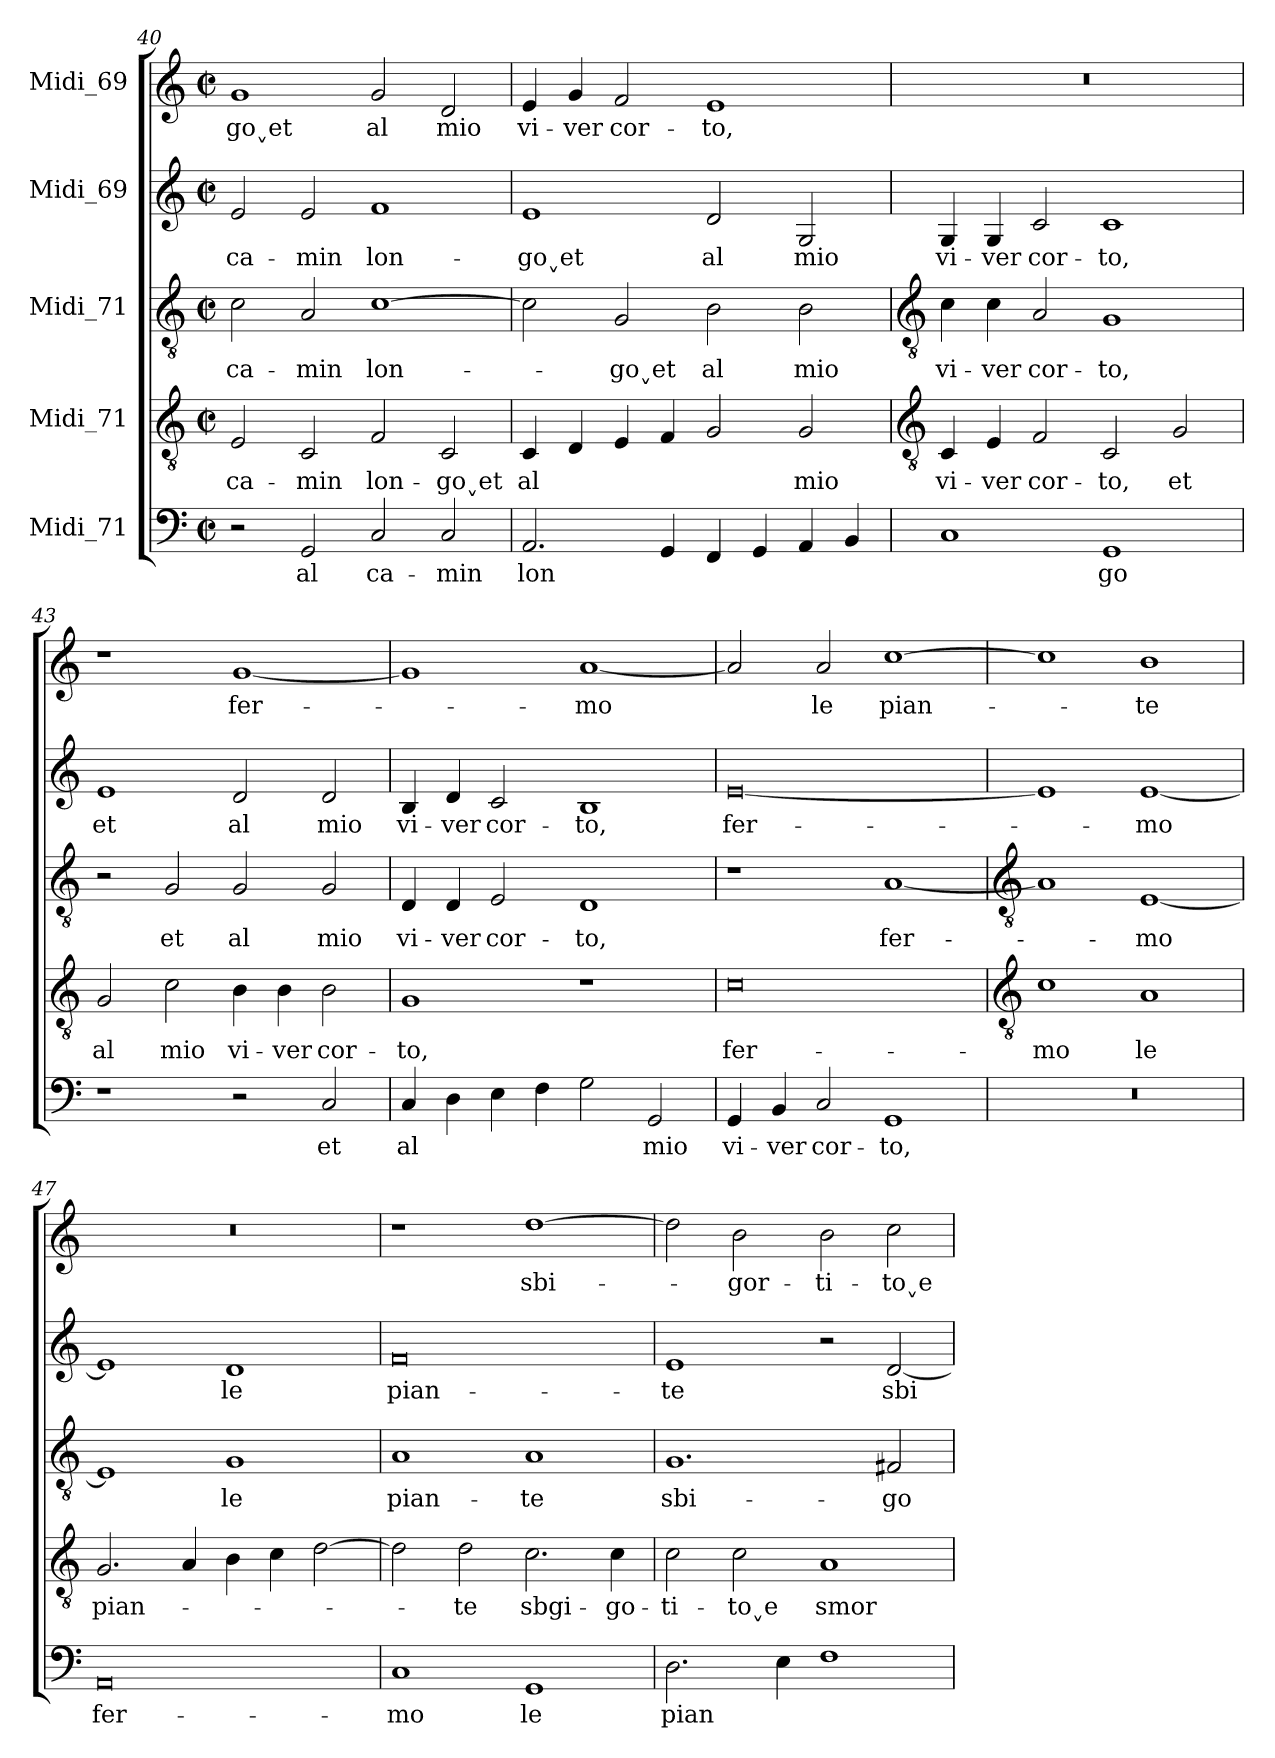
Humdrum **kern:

**kern	**text	**kern	**text	**kern	**text	**kern	**text	**kern	**text
*part5	*part5	*part4	*part4	*part3	*part3	*part2	*part2	*part1	*part1
*staff5	*staff5	*staff4	*staff4	*staff3	*staff3	*staff2	*staff2	*staff1	*staff1
*I"Midi_71	*	*I"Midi_71	*	*I"Midi_71	*	*I"Midi_69	*	*I"Midi_69	*
*clefF4	*	*clefGv2	*	*clefGv2	*	*clefG2	*	*clefG2	*
*k[]	*	*k[]	*	*k[]	*	*k[]	*	*k[]	*
*C:	*	*C:	*	*C:	*	*C:	*	*C:	*
*M4/2	*	*M4/2	*	*M4/2	*	*M4/2	*	*M4/2	*
*met(c|)	*	*met(c|)	*	*met(c|)	*	*met(c|)	*	*met(c|)	*
=40	=40	=40	=40	=40	=40	=40	=40	=40	=40
!	!	!	!LO:LY:b	!	!LO:LY:b	!	!LO:LY:b	!	!LO:LY:b
2r	.	2E	ca-	2c	ca-	2e	ca-	1g	-goˬet
!	!LO:LY:b	!	!LO:LY:b	!	!LO:LY:b	!	!LO:LY:b	!	!
2GG	al	2C	-min	2A	-min	2e	-min	.	.
!	!LO:LY:b	!	!LO:LY:b	!	!LO:LY:b	!	!LO:LY:b	!	!LO:LY:b
2C	ca-	2F	lon-	[1c	lon-	1f	lon-	2g	al
!	!LO:LY:b	!	!LO:LY:b	!	!	!	!	!	!LO:LY:b
2C	-min	2C	-goˬet	.	.	.	.	2d	mio
!!LO:LB:g=z
=41	=41	=41	=41	=41	=41	=41	=41	=41	=41
!	!LO:LY:b	!	!LO:LY:b	!	!	!	!LO:LY:b	!	!LO:LY:b
2.AA	lon	4C	al	2c]	.	1e	-goˬet	4e	vi-
!	!	!	!	!	!	!	!	!	!LO:LY:b
.	.	4D	.	.	.	.	.	4g	-ver
!	!	!	!	!	!LO:LY:b	!	!	!	!LO:LY:b
.	.	4E	.	2G	-goˬet	.	.	2f	cor-
4GG	.	4F	.	.	.	.	.	.	.
!	!	!	!	!	!LO:LY:b	!	!LO:LY:b	!	!LO:LY:b
4FF	.	2G	.	2B	al	2d	al	1e	-to,
4GG	.	.	.	.	.	.	.	.	.
!	!	!	!LO:LY:b	!	!LO:LY:b	!	!LO:LY:b	!	!
4AA	.	2G	mio	2B	mio	2G	mio	.	.
4BB	.	.	.	.	.	.	.	.	.
!!LO:LB:g=z
=42	=42	=42	=42	=42	=42	=42	=42	=42	=42
*	*	*clefGv2	*	*clefGv2	*	*	*	*	*
!	!	!	!LO:LY:b	!	!LO:LY:b	!	!LO:LY:b	!	!
1C	.	4C	vi-	4c	vi-	4G	vi-	0r	.
!	!	!	!LO:LY:b	!	!LO:LY:b	!	!LO:LY:b	!	!
.	.	4E	-ver	4c	-ver	4G	-ver	.	.
!	!	!	!LO:LY:b	!	!LO:LY:b	!	!LO:LY:b	!	!
.	.	2F	cor-	2A	cor-	2c	cor-	.	.
!	!LO:LY:b	!	!LO:LY:b	!	!LO:LY:b	!	!LO:LY:b	!	!
1GG	go	2C	-to,	1G	-to,	1c	-to,	.	.
!	!	!	!LO:LY:b	!	!	!	!	!	!
.	.	2G	et	.	.	.	.	.	.
!!LO:LB:g=z
=43	=43	=43	=43	=43	=43	=43	=43	=43	=43
!	!	!	!LO:LY:b	!	!	!	!LO:LY:b	!	!
1r	.	2G	al	2r	.	1e	et	1r	.
!	!	!	!LO:LY:b	!	!LO:LY:b	!	!	!	!
.	.	2c	mio	2G	et	.	.	.	.
!	!	!	!LO:LY:b	!	!LO:LY:b	!	!LO:LY:b	!	!LO:LY:b
2r	.	4B	vi-	2G	al	2d	al	[1g	fer-
!	!	!	!LO:LY:b	!	!	!	!	!	!
.	.	4B	-ver	.	.	.	.	.	.
!	!LO:LY:b	!	!LO:LY:b	!	!LO:LY:b	!	!LO:LY:b	!	!
2C	et	2B	cor-	2G	mio	2d	mio	.	.
=44	=44	=44	=44	=44	=44	=44	=44	=44	=44
!	!LO:LY:b	!	!LO:LY:b	!	!LO:LY:b	!	!LO:LY:b	!	!
4C	al	1G	-to,	4D	vi-	4B	vi-	1g]	.
!	!	!	!	!	!LO:LY:b	!	!LO:LY:b	!	!
4D	.	.	.	4D	-ver	4d	-ver	.	.
!	!	!	!	!	!LO:LY:b	!	!LO:LY:b	!	!
4E	.	.	.	2E	cor-	2c	cor-	.	.
4F	.	.	.	.	.	.	.	.	.
!	!	!	!	!	!LO:LY:b	!	!LO:LY:b	!	!LO:LY:b
2G	.	1r	.	1D	-to,	1B	-to,	[1a	-mo
!	!LO:LY:b	!	!	!	!	!	!	!	!
2GG	mio	.	.	.	.	.	.	.	.
!!LO:LB:g=z
=45	=45	=45	=45	=45	=45	=45	=45	=45	=45
!	!LO:LY:b	!	!LO:LY:b	!	!	!	!LO:LY:b	!	!
4GG	vi-	0c	fer-	1r	.	[0e	fer-	2a]	.
!	!LO:LY:b	!	!	!	!	!	!	!	!
4BB	-ver	.	.	.	.	.	.	.	.
!	!LO:LY:b	!	!	!	!	!	!	!	!LO:LY:b
2C	cor-	.	.	.	.	.	.	2a	le
!	!LO:LY:b	!	!	!	!LO:LY:b	!	!	!	!LO:LY:b
1GG	-to,	.	.	[1A	fer-	.	.	[1cc	pian-
!!LO:LB:g=z
=46	=46	=46	=46	=46	=46	=46	=46	=46	=46
*	*	*clefGv2	*	*clefGv2	*	*	*	*	*
!	!	!	!LO:LY:b	!	!	!	!	!	!
0r	.	1c	-mo	1A]	.	1e]	.	1cc]	.
!	!	!	!LO:LY:b	!	!LO:LY:b	!	!LO:LY:b	!	!LO:LY:b
.	.	1A	le	[1E	-mo	[1e	-mo	1b	-te
!!LO:LB:g=z
=47	=47	=47	=47	=47	=47	=47	=47	=47	=47
!	!LO:LY:b	!	!LO:LY:b	!	!	!	!	!	!
0AA	fer-	2.G	pian-	1E]	.	1e]	.	0r	.
.	.	4A	.	.	.	.	.	.	.
!	!	!	!	!	!LO:LY:b	!	!LO:LY:b	!	!
.	.	4B	.	1G	le	1d	le	.	.
.	.	4c	.	.	.	.	.	.	.
.	.	[2d	.	.	.	.	.	.	.
=48	=48	=48	=48	=48	=48	=48	=48	=48	=48
!	!LO:LY:b	!	!	!	!LO:LY:b	!	!LO:LY:b	!	!
1C	-mo	2d]	.	1A	pian-	0f	pian-	1r	.
!	!	!	!LO:LY:b	!	!	!	!	!	!
.	.	2d	-te	.	.	.	.	.	.
!	!LO:LY:b	!	!LO:LY:b	!	!LO:LY:b	!	!	!	!LO:LY:b
1GG	le	2.c	sbgi-	1A	-te	.	.	[1dd	sbi-
!	!	!	!LO:LY:b	!	!	!	!	!	!
.	.	4c	-go-	.	.	.	.	.	.
!!LO:LB:g=z
=49	=49	=49	=49	=49	=49	=49	=49	=49	=49
!	!LO:LY:b	!	!LO:LY:b	!	!LO:LY:b	!	!LO:LY:b	!	!
2.D	pian	2c	-ti-	1.G	sbi-	1e	-te	2dd]	.
!	!	!	!LO:LY:b	!	!	!	!	!	!LO:LY:b
.	.	2c	-toˬe	.	.	.	.	2b	-gor-
4E	.	.	.	.	.	.	.	.	.
!	!	!	!LO:LY:b	!	!	!	!	!	!LO:LY:b
1F	.	1A	smor-	.	.	2r	.	2b	-ti-
!	!	!	!	!	!LO:LY:b	!	!LO:LY:b	!	!LO:LY:b
.	.	.	.	2F#X	-go-	[2d	sbi-	2cc	-toˬe
=	=	=	=	=	=	=	=	=	=
*-	*-	*-	*-	*-	*-	*-	*-	*-	*-
